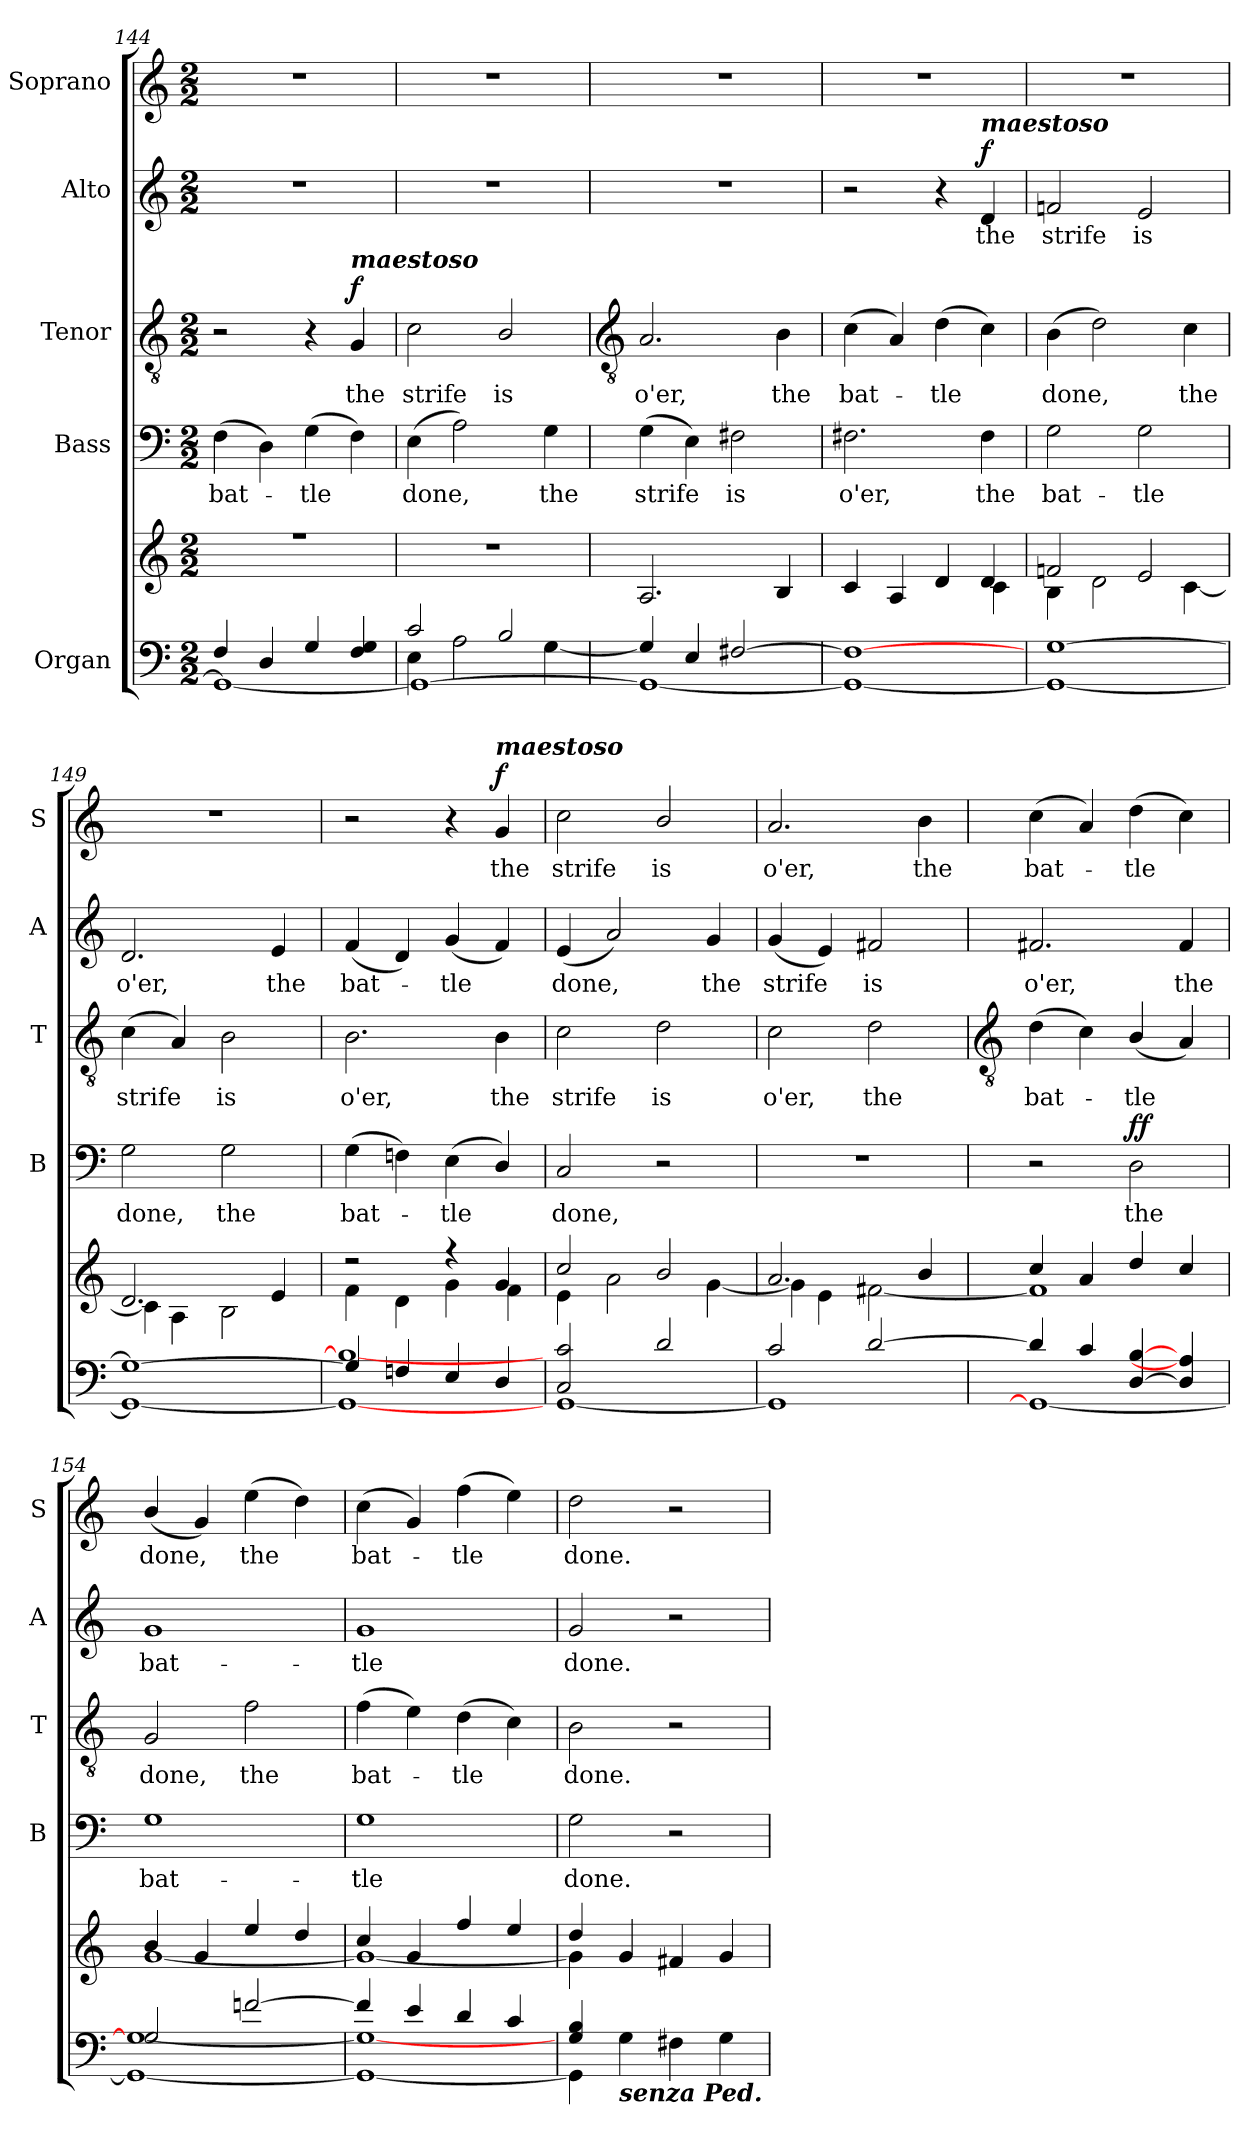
**kern	**kern	**kern	**text	**dynam	**kern	**text	**dynam	**kern	**text	**dynam	**kern	**text	**dynam
*part5	*part5	*part4	*part4	*part4	*part3	*part3	*part3	*part2	*part2	*part2	*part1	*part1	*part1
*staff6	*staff5	*staff4	*staff4	*staff4	*staff3	*staff3	*staff3	*staff2	*staff2	*staff2	*staff1	*staff1	*staff1
*I"Organ	*	*I"Bass	*	*	*I"Tenor	*	*	*I"Alto	*	*	*I"Soprano	*	*
*	*	*I'B	*	*	*I'T	*	*	*I'A	*	*	*I'S	*	*
*clefF4	*clefG2	*clefF4	*	*	*clefGv2	*	*	*clefG2	*	*	*clefG2	*	*
*k[]	*k[]	*k[]	*	*	*k[]	*	*	*k[]	*	*	*k[]	*	*
*C:	*C:	*C:	*	*	*C:	*	*	*C:	*	*	*C:	*	*
*M2/2	*M2/2	*M2/2	*	*	*M2/2	*	*	*M2/2	*	*	*M2/2	*	*
=144	=144	=144	=144	=144	=144	=144	=144	=144	=144	=144	=144	=144	=144
*^	*^	*	*	*	*	*	*	*	*	*	*	*	*
!	!	!	!	!	!LO:LY:b	!	!	!	!	!	!	!	!	!	!
4F/	1GG\_	1r	1ryy	(>4F\	bat-	.	2r	.	.	1r	.	.	1r	.	.
4D/	.	.	.	4D\)	.	.	.	.	.	.	.	.	.	.	.
!	!	!	!	!	!LO:LY:b	!	!	!	!	!	!	!	!	!	!
4G/	.	.	.	(>4G\	tle	.	4r	.	.	.	.	.	.	.	.
!	!	!	!	!	!	!	!LO:TX:a:Bi:t=maestoso	!	!	!	!	!	!	!	!
!	!	!	!	!	!	!	!	!LO:LY:b	!LO:DY:b	!	!	!	!	!	!
4F/ 4G/	.	.	.	4F\)	.	.	4G/	the	f	.	.	.	.	.	.
*	*	*v	*v	*	*	*	*	*	*	*	*	*	*	*	*
=145	=145	=145	=145	=145	=145	=145	=145	=145	=145	=145	=145	=145	=145	=145
*	*^	*	*	*	*	*	*	*	*	*	*	*	*	*
!	!	!	!	!	!LO:LY:b	!	!	!LO:LY:b	!	!	!	!	!	!	!
2c/	4E\	1GG\_	1r	(>4E\	done,	.	2c\	strife	.	1r	.	.	1r	.	.
.	2A\	.	.	2A\)	.	.	.	.	.	.	.	.	.	.	.
!	!	!	!	!	!	!	!	!LO:LY:b	!	!	!	!	!	!	!
2B/	.	.	.	.	.	.	2B/	is	.	.	.	.	.	.	.
!	!	!	!	!	!LO:LY:b	!	!	!	!	!	!	!	!	!	!
.	[4G\	.	.	4G\	the	.	.	.	.	.	.	.	.	.	.
*v	*v	*v	*	*	*	*	*	*	*	*	*	*	*	*	*
!!LO:LB:g=z
=146	=146	=146	=146	=146	=146	=146	=146	=146	=146	=146	=146	=146	=146
*	*	*	*	*	*clefGv2	*	*	*	*	*	*	*	*
*^	*^	*	*	*	*	*	*	*	*	*	*	*	*
!	!	!	!	!	!LO:LY:b	!	!	!LO:LY:b	!	!	!	!	!	!	!
4G/]	1GG\_	1ryy	2.A/	(>4G\	strife	.	2.A/	o'er,	.	1r	.	.	1r	.	.
4E/	.	.	.	4E\)	.	.	.	.	.	.	.	.	.	.	.
!	!	!	!	!	!LO:LY:b	!	!	!	!	!	!	!	!	!	!
[2F#X/	.	.	.	2F#X\	is	.	.	.	.	.	.	.	.	.	.
!	!	!	!	!	!	!	!	!LO:LY:b	!	!	!	!	!	!	!
.	.	.	4B/	.	.	.	4B\	the	.	.	.	.	.	.	.
=147	=147	=147	=147	=147	=147	=147	=147	=147	=147	=147	=147	=147	=147	=147	=147
!	!	!	!	!	!LO:LY:b	!	!	!LO:LY:b	!	!	!	!	!	!	!
1F#/_	1GG\_	2.ryy	4c/	2.F#X\	o'er,	.	(<4c\	bat-	.	2r	.	.	1r	.	.
.	.	.	4A/	.	.	.	4A/)	.	.	.	.	.	.	.	.
!	!	!	!	!	!	!	!	!LO:LY:b	!	!	!	!	!	!	!
.	.	.	4d/	.	.	.	(>4d\	tle	.	4r	.	.	.	.	.
!	!	!	!	!	!	!	!	!	!	!LO:TX:a:Bi:t=maestoso	!	!	!	!	!
!	!	!	!	!	!LO:LY:b	!	!	!	!	!	!LO:LY:b	!LO:DY:b	!	!	!
.	.	4d/	4c\	4F#\	the	.	4c\)	.	.	4d/	the	f	.	.	.
=148	=148	=148	=148	=148	=148	=148	=148	=148	=148	=148	=148	=148	=148	=148	=148
!	!	!	!	!	!LO:LY:b	!	!	!LO:LY:b	!	!	!LO:LY:b	!	!	!	!
[1G/	1GG\_	2fn/	4B\	2G\	bat-	.	(>4B\	done,	.	2fn/	strife	.	1r	.	.
.	.	.	2d\	.	.	.	2d\)	.	.	.	.	.	.	.	.
!	!	!	!	!	!LO:LY:b	!	!	!	!	!	!LO:LY:b	!	!	!	!
.	.	2e/	.	2G\	-tle	.	.	.	.	2e/	is	.	.	.	.
!	!	!	!	!	!	!	!	!LO:LY:b	!	!	!	!	!	!	!
.	.	.	[4c\	.	.	.	4c\	the	.	.	.	.	.	.	.
=149	=149	=149	=149	=149	=149	=149	=149	=149	=149	=149	=149	=149	=149	=149	=149
!	!	!	!	!	!LO:LY:b	!	!	!LO:LY:b	!	!	!LO:LY:b	!	!	!	!
1G/_	1GG\_	2.d/	4c\]	2G\	done,	.	(<4c\	strife	.	2.d/	o'er,	.	1r	.	.
.	.	.	4A\	.	.	.	4A/)	.	.	.	.	.	.	.	.
!	!	!	!	!	!LO:LY:b	!	!	!LO:LY:b	!	!	!	!	!	!	!
.	.	.	2B\	2G\	the	.	2B\	is	.	.	.	.	.	.	.
!	!	!	!	!	!	!	!	!	!	!	!LO:LY:b	!	!	!	!
.	.	4e/	.	.	.	.	.	.	.	4e/	the	.	.	.	.
=150	=150	=150	=150	=150	=150	=150	=150	=150	=150	=150	=150	=150	=150	=150	=150
!	!	!	!	!	!LO:LY:b	!	!	!LO:LY:b	!	!	!LO:LY:b	!	!	!	!
4G/]	1GG\_ 1B\_	2r	4f\	(>4G\	bat-	.	2.B\	o'er,	.	(<4f/	bat-	.	2r	.	.
4Fn/	.	.	4d\	4Fn\)	.	.	.	.	.	4d/)	.	.	.	.	.
!	!	!	!	!	!LO:LY:b	!	!	!	!	!	!LO:LY:b	!	!	!	!
4E/	.	4r	4g\	(<4E\	tle	.	.	.	.	(<4g/	tle	.	4r	.	.
!	!	!	!	!	!	!	!	!	!	!	!	!	!LO:TX:a:Bi:t=maestoso	!	!
!	!	!	!	!	!	!	!	!LO:LY:b	!	!	!	!	!	!LO:LY:b	!LO:DY:b
4D/	.	4g/	4f\	4D/)	.	.	4B\	the	.	4f/)	.	.	4g/	the	f
=151	=151	=151	=151	=151	=151	=151	=151	=151	=151	=151	=151	=151	=151	=151	=151
!	!	!	!	!	!LO:LY:b	!	!	!LO:LY:b	!	!	!LO:LY:b	!	!	!LO:LY:b	!
2C/ 2c/	[1GG\	2cc/	4e\	2C/	done,	.	2c\	strife	.	(<4e/	done,	.	2cc\	strife	.
.	.	.	2a\	.	.	.	.	.	.	2a/)	.	.	.	.	.
!	!	!	!	!	!	!	!	!LO:LY:b	!	!	!	!	!	!LO:LY:b	!
2d/	.	2b/	.	2r	.	.	2d\	is	.	.	.	.	2b/	is	.
!	!	!	!	!	!	!	!	!	!	!	!LO:LY:b	!	!	!	!
.	.	.	[4g\	.	.	.	.	.	.	4g/	the	.	.	.	.
=152	=152	=152	=152	=152	=152	=152	=152	=152	=152	=152	=152	=152	=152	=152	=152
!	!	!	!	!	!	!	!	!LO:LY:b	!	!	!LO:LY:b	!	!	!LO:LY:b	!
2c/	1GG\]	2.a/	4g\]	1r	.	.	2c\	o'er,	.	(<4g/	strife	.	2.a/	o'er,	.
.	.	.	4e\	.	.	.	.	.	.	4e/)	.	.	.	.	.
!	!	!	!	!	!	!	!	!LO:LY:b	!	!	!LO:LY:b	!	!	!	!
[2d/	.	.	[2f#X\	.	.	.	2d\	the	.	2f#X/	is	.	.	.	.
!	!	!	!	!	!	!	!	!	!	!	!	!	!	!LO:LY:b	!
.	.	4b/	.	.	.	.	.	.	.	.	.	.	4b\	the	.
!!LO:LB:g=z
=153	=153	=153	=153	=153	=153	=153	=153	=153	=153	=153	=153	=153	=153	=153	=153
*	*	*	*	*	*	*	*clefGv2	*	*	*	*	*	*	*	*
!	!	!	!	!	!	!	!	!LO:LY:b	!	!	!LO:LY:b	!	!	!LO:LY:b	!
4d/]	1GG\_	4cc/	1f#\]	2r	.	.	(>4d\	bat-	.	2.f#X/	o'er,	.	(<4cc\	bat-	.
4c/	.	4a/	.	.	.	.	4c\)	.	.	.	.	.	4a/)	.	.
!	!	!	!	!	!LO:LY:b	!LO:DY:b	!	!LO:LY:b	!	!	!	!	!	!LO:LY:b	!
[4D/ [4B/	.	4dd/	.	2D\	the	ff	(<4B/	tle	.	.	.	.	(>4dd\	tle	.
!	!	!	!	!	!	!	!	!	!	!	!LO:LY:b	!	!	!	!
4D/] 4A/]	.	4cc/	.	.	.	.	4A/)	.	.	4f#/	the	.	4cc\)	.	.
=154	=154	=154	=154	=154	=154	=154	=154	=154	=154	=154	=154	=154	=154	=154	=154
!	!	!	!	!	!LO:LY:b	!	!	!LO:LY:b	!	!	!LO:LY:b	!	!	!LO:LY:b	!
2G/	1GG\_ 1G\_	4b/	[1g\	1G	bat-	.	2G/	done,	.	1g	bat-	.	(<4b/	done,	.
.	.	4g/	.	.	.	.	.	.	.	.	.	.	4g/)	.	.
!	!	!	!	!	!	!	!	!LO:LY:b	!	!	!	!	!	!LO:LY:b	!
[2fn/	.	4ee/	.	.	.	.	2f\	the	.	.	.	.	(>4ee\	the	.
.	.	4dd/	.	.	.	.	.	.	.	.	.	.	4dd\)	.	.
=155	=155	=155	=155	=155	=155	=155	=155	=155	=155	=155	=155	=155	=155	=155	=155
!	!	!	!	!	!LO:LY:b	!	!	!LO:LY:b	!	!	!LO:LY:b	!	!	!LO:LY:b	!
4f/]	1GG\_ 1G\_	4cc/	1g\_	1G	-tle	.	(>4f\	bat-	.	1g	-tle	.	(<4cc\	bat-	.
4e/	.	4g/	.	.	.	.	4e\)	.	.	.	.	.	4g/)	.	.
!	!	!	!	!	!	!	!	!LO:LY:b	!	!	!	!	!	!LO:LY:b	!
4d/	.	4ff/	.	.	.	.	(>4d\	tle	.	.	.	.	(>4ff\	tle	.
4c/	.	4ee/	.	.	.	.	4c\)	.	.	.	.	.	4ee\)	.	.
=156	=156	=156	=156	=156	=156	=156	=156	=156	=156	=156	=156	=156	=156	=156	=156
!	!	!	!	!	!LO:LY:b	!	!	!LO:LY:b	!	!	!LO:LY:b	!	!	!LO:LY:b	!
4G/ 4B/	4GG\]	4dd/	4g\]	2G\	done.	.	2B\	done.	.	2g/	done.	.	2dd\	done.	.
!LO:TX:b:Bi:t=senza Ped.	!	!	!	!	!	!	!	!	!	!	!	!	!	!	!
4G\	2.ryy	4g/	2.ryy	.	.	.	.	.	.	.	.	.	.	.	.
4F#X\	.	4f#X/	.	2r	.	.	2r	.	.	2r	.	.	2r	.	.
4G\	.	4g/	.	.	.	.	.	.	.	.	.	.	.	.	.
*v	*v	*	*	*	*	*	*	*	*	*	*	*	*	*	*
*	*v	*v	*	*	*	*	*	*	*	*	*	*	*	*
=	=	=	=	=	=	=	=	=	=	=	=	=	=
*-	*-	*-	*-	*-	*-	*-	*-	*-	*-	*-	*-	*-	*-
